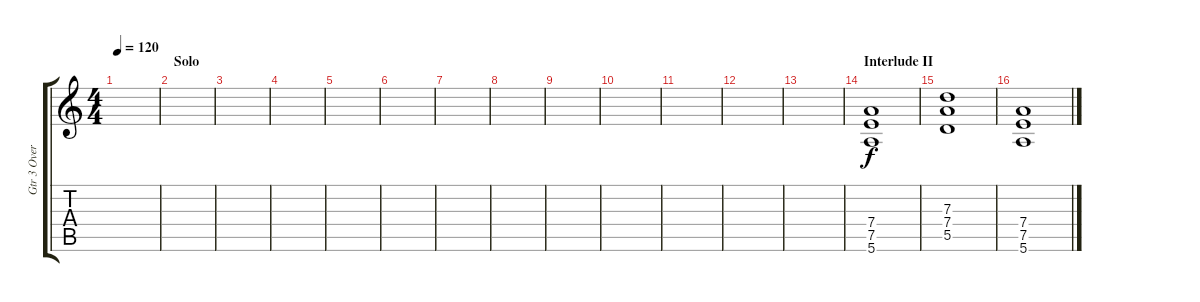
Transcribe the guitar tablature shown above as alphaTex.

\track ("Gtr 3 Overdrive" "Gtr 3 Over") {instrument overdrivenguitar}
\staff {score tabs}
\tuning (E4 B3 G3 D3 A2 E2) {hide}
\ts (4 4)
\tempo 120
\clef g2
\ks c
|
\section ("" "Solo")
|
|
|
|
|
|
|
|
|
|
|
|
\section ("" "Interlude II")
(7.4 7.5 5.6).1 |
(7.3 7.4 5.5).1 |
(7.4 7.5 5.6).1
